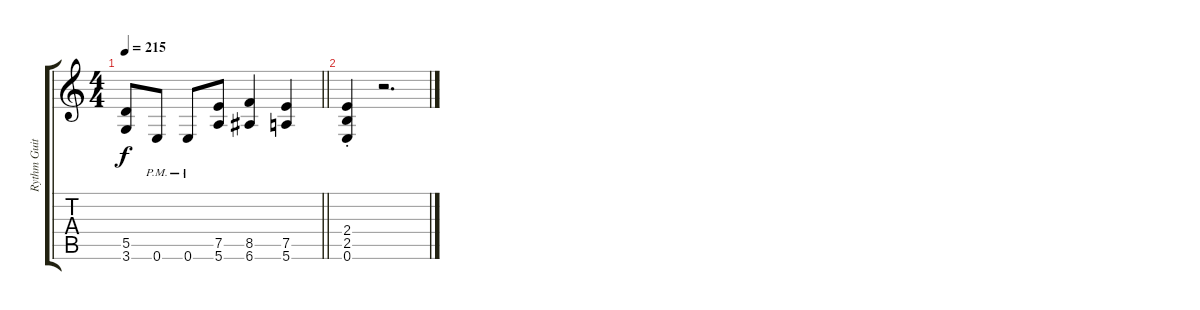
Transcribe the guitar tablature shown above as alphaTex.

\track ("Rythm Guitar" "Rythm Guit") {instrument distortionguitar}
\staff {score tabs}
\tuning (E4 B3 G3 D3 A2 E2) {hide}
\ts (4 4)
\tempo 215
\clef g2
\barLineRight lightlight
\ks c
(5.5 3.6).8{dy f} 0.6{pm}.8 0.6{pm}.8 (7.5 5.6).8 (8.5 6.6).4 (7.5 5.6).4 |
(2.4{st} 2.5{st} 0.6{st}).4 r.2{d}
